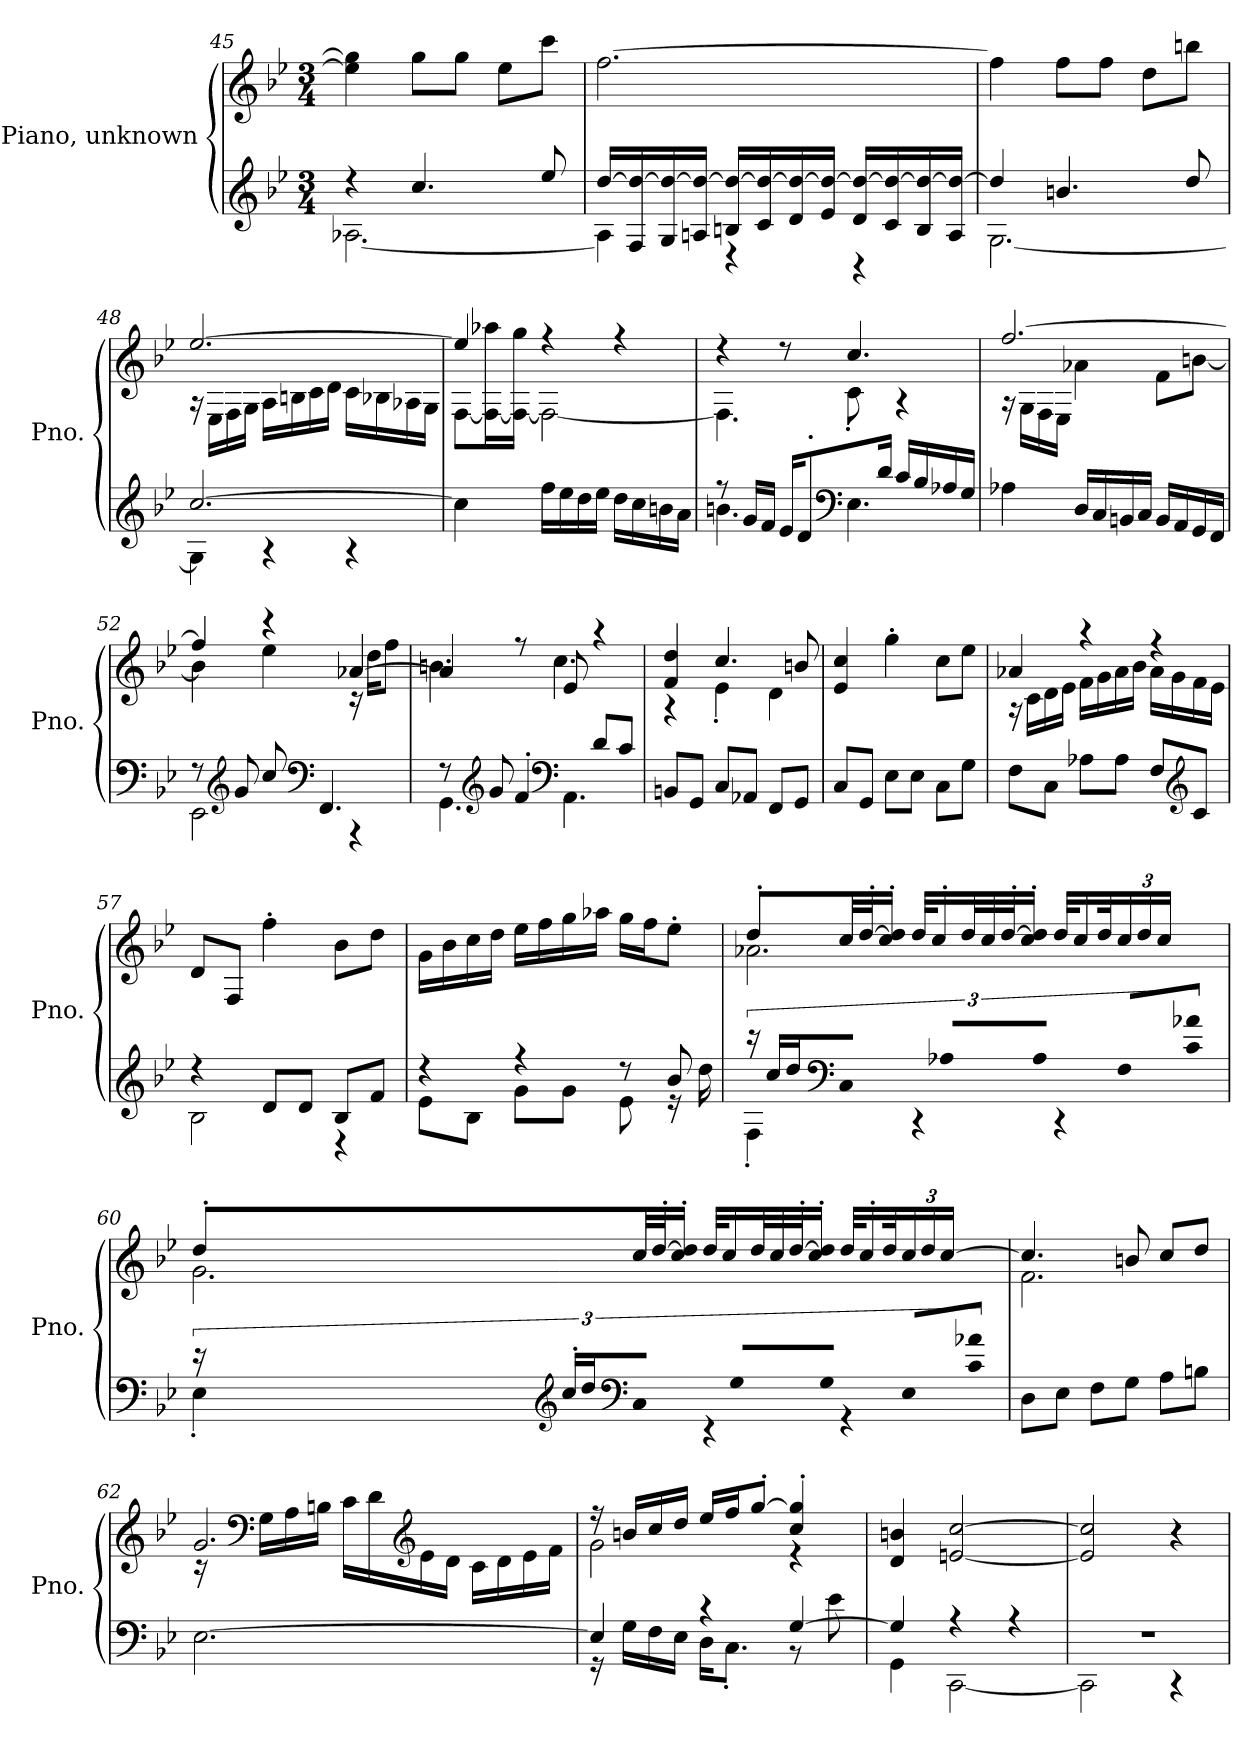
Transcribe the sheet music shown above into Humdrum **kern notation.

**kern	**kern
*part1	*part1
*staff2	*staff1
*I"Piano, unknown	*
*I'Pno.	*
*clefG2	*clefG2
*k[b-e-]	*k[b-e-]
*M3/4	*M3/4
=45	=45
*^	*
4r	[2.A-X\	4ee-\] 4gg\]
4.cc/	.	8gg\L
.	.	8gg\J
.	.	8ee-\L
8ee-/	.	8ccc\J
=46	=46	=46
[16dd/LL	4A-\]	[2.ff\
16F/ 16dd/_	.	.
16G/ 16dd/_	.	.
16An/ 16dd/_JJ	.	.
16Bn/ 16dd/_LL	4r	.
16c/ 16dd/_	.	.
16d/ 16dd/_	.	.
16e-/ 16dd/_JJ	.	.
16d/ 16dd/_LL	4r	.
16c/ 16dd/_	.	.
16B/ 16dd/_	.	.
16A/ 16dd/_JJ	.	.
!!LO:LB:g=z
=47	=47	=47
4dd/]	[2.G\	4ff\]
4.bn/	.	8ff\L
.	.	8ff\J
.	.	8dd\L
8dd/	.	8bbn\J
=48	=48	=48
*	*	*^
[2.cc/	4G\]	[2.ee-/	16r
.	.	.	16E-\LL
.	.	.	16F\
.	.	.	16G\JJ
.	4r	.	16A\LL
.	.	.	16Bn\
.	.	.	16c\
.	.	.	16d\JJ
.	4r	.	16c\LL
.	.	.	16B-X\
.	.	.	16A-X\
.	.	.	16G\JJ
*v	*v	*	*
=49	=49	=49
4cc\]	4ee-/]	[8F\L
.	.	16F\_ 16aa-X\L
.	.	16F\_ 16gg\JJ
16ff\LL	4r	2F\_
16ee-\	.	.
16dd\	.	.
16ee-\JJ	.	.
16dd\LL	4r	.
16cc\	.	.
16bn\	.	.
16a\JJ	.	.
!!LO:LB:g=z	!!
=50	=50	=50
*^	*	*
8r	4.bn\	4r	4.F\]
16g/LL	.	.	.
16f/JJ	.	.	.
16e-/KL	.	8r	.
8d'/	.	.	.
*clefF4	*	*	*
.	4.E-\	4.cc/	8c'\
16d/Jk	.	.	.
16c/LL	.	.	4r
16B-/	.	.	.
16A-X/	.	.	.
16G/JJ	.	.	.
*v	*v	*	*
=51	=51	=51
4A-X\	[2.ff/	16r
.	.	16G\LL
.	.	16F\
.	.	16E-\JJ
16D/LL	.	4a-X\
16C/	.	.
16BBn/	.	.
16C/JJ	.	.
16BB/LL	.	8f\L
16AA/	.	.
16GG/	.	[8bn\J
16FF/JJ	.	.
=52	=52	=52
*^	*	*
8r	2EE-\	4ff/]	4b\]
*clefG2	*	*	*
8g/	.	.	.
8cc/	.	4r	4ee-\
*clefF4	*	*	*
4.FF/	.	.	.
.	4r	[4a-X/	16r
.	.	.	16dd\KL
.	.	.	8ff\J
!!LO:LB:g=z	!!
=53	=53	=53	=53
8r	4.GG\	4a-/]	4.bn\
*clefG2	*	*	*
8g/	.	.	.
4f'/	.	8r	.
*clefF4	*	*	*
.	4.AA\	8e-/	4.cc\
8d/L	.	4r	.
8c/J	.	.	.
*v	*v	*	*
=54	=54	=54
8BBn/L	4f/ 4dd/	4r
8GG/J	.	.
8C/L	4.cc/	4e-'\
8AA-X/J	.	.
8FF/L	.	4d\
8GG/J	8bn/	.
*	*v	*v
=55	=55
8C/L	4e-/ 4cc/
8GG/J	.
8E-\L	4gg'\
8E-\J	.
8C\L	8cc\L
8G\J	8ee-\J
=56	=56
*	*^
8F\L	4a-X/	16r
.	.	16c\LL
8C\J	.	16d\
.	.	16e-\JJ
8A-X\L	4r	16f\LL
.	.	16g\
8A-\J	.	16a-\
.	.	16b-\JJ
8F/L	4r	16a-\LL
.	.	16g\
*clefG2	*	*
8c/J	.	16f\
.	.	16e-\JJ
*	*v	*v
!!LO:LB:g=z
=57	=57
*^	*
4r	2B-\	8d/L
.	.	8F/J
8d/L	.	4ff'\
8d/J	.	.
8B-/L	4r	8b-\L
8f/J	.	8dd\J
=58	=58	=58
4r	8e-\L	16g\LL
.	.	16b-\
.	8B-\J	16cc\
.	.	16dd\JJ
4r	8g\L	16ee-\LL
.	.	16ff\
.	8g\J	16gg\
.	.	16aa-X\JJ
8r	8e-\	16gg\LL
.	.	16ff\J
8b-/	16r	8ee-'\J
.	16dd\	.
=59	=59	=59
*	*	*^
24r	4F'\	8dd'/L	2.a-X\
24cc/LL	.	.	.
24dd/J	.	.	.
*clefF4	*	*	*
8C/J	.	32cc/LL	.
.	.	[32dd'/J	.
.	.	16cc/' 16dd/]'JJ	.
8A-X/L	4r	32dd/KLL	.
.	.	16cc'/	.
.	.	32dd/L	.
8A-/J	.	32cc/	.
.	.	[32dd'/J	.
.	.	16cc/' 16dd/]'JJ	.
8F/L	4r	32dd/KLL	.
.	.	16cc/	.
.	.	32dd/K	.
*	*	*Xbrackettup	*
8c/ 8a-X/J	.	24cc/	.
.	.	24dd/	.
.	.	24cc/JJ	.
!!LO:PB:g=z	!!
=60	=60	=60	=60
24r	4E-'\	8dd'/L	2.g\
*clefG2	*	*	*
24cc'/LL	.	.	.
24dd/J	.	.	.
*clefF4	*	*	*
8C/J	.	32cc/LL	.
.	.	[32dd'/J	.
.	.	16cc/' 16dd/]'JJ	.
8G/L	4r	32dd/KLL	.
.	.	16cc/	.
.	.	32dd/L	.
8G/J	.	32cc/	.
.	.	[32dd'/J	.
.	.	16cc/' 16dd/]'JJ	.
8E-/L	4r	32dd/KLL	.
.	.	16cc'/	.
.	.	32dd/K	.
8c/ 8a-X/J	.	24cc/	.
.	.	24dd/	.
.	.	[24cc/JJ	.
*v	*v	*	*
=61	=61	=61
8D\L	4.cc/]	2.f\
8E-\J	.	.
8F\L	.	.
8G\J	8bn/	.
8A\L	8cc/L	.
8Bn\J	8dd/J	.
!!LO:LB:g=z	!!
=62	=62	=62
[2.E-\	2.g/	16r
*	*clefF4	*
.	.	16G\LL
.	.	16A\
.	.	16Bn\JJ
.	.	16c\LL
.	.	16d\
*	*clefG2	*
.	.	16e-\
.	.	16d\JJ
.	.	16c\LL
.	.	16d\
.	.	16e-\
.	.	16f\JJ
=63	=63	=63
*^	*	*
4E-/]	16r	16r	2g\
.	16G\LL	16bn/LL	.
.	16F\	16cc/	.
.	16E-\JJ	16dd/JJ	.
4r	16D\KL	16ee-/LL	.
.	8.C'\J	16ff/J	.
.	.	[8gg'/J	.
[4G/	8r	4cc/' 4gg/]'	4r
.	8e-\	.	.
*	*	*v	*v
=64	=64	=64
4G/]	4GG\	4d/ 4bn/
4r	[2CC\	[2en/ [2cc/
4r	.	.
=65	=65	=65
2.r	2CC\]	2e/] 2cc/]
.	4r	4r
*v	*v	*
=	=
*-	*-
